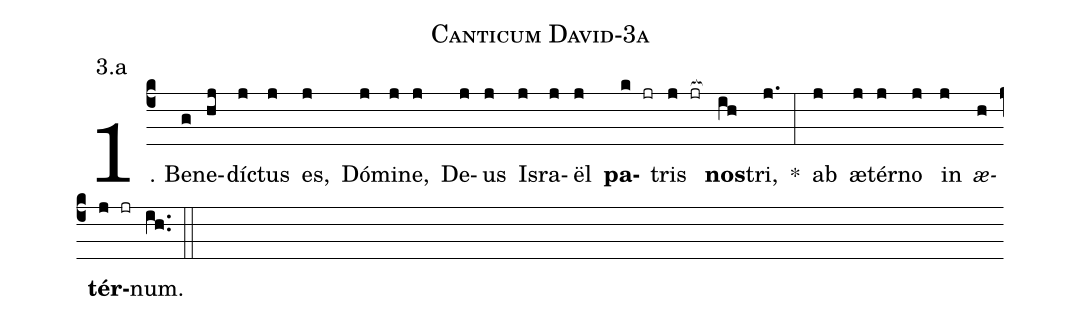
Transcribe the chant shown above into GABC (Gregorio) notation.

name: Canticum David-3a;
annotation: 3.a;
%%
(c4)1. Be(g)ne(hj)díc(j)tus(j) es,(j) Dó(j)mi(j)ne,(j) De(j)us(j) Is(j)ra(j)ël(j) <b>pa</b>(k jr)tris(j jr[ocb:1{]) <b>nos</b>(ih[ocb:0}])tri,(j.) *(:) ab(j) æ(j)tér(j)no(j) in(j) <i>æ</i>(h)<b>tér</b>(j jr)num.(ih..) (::)
